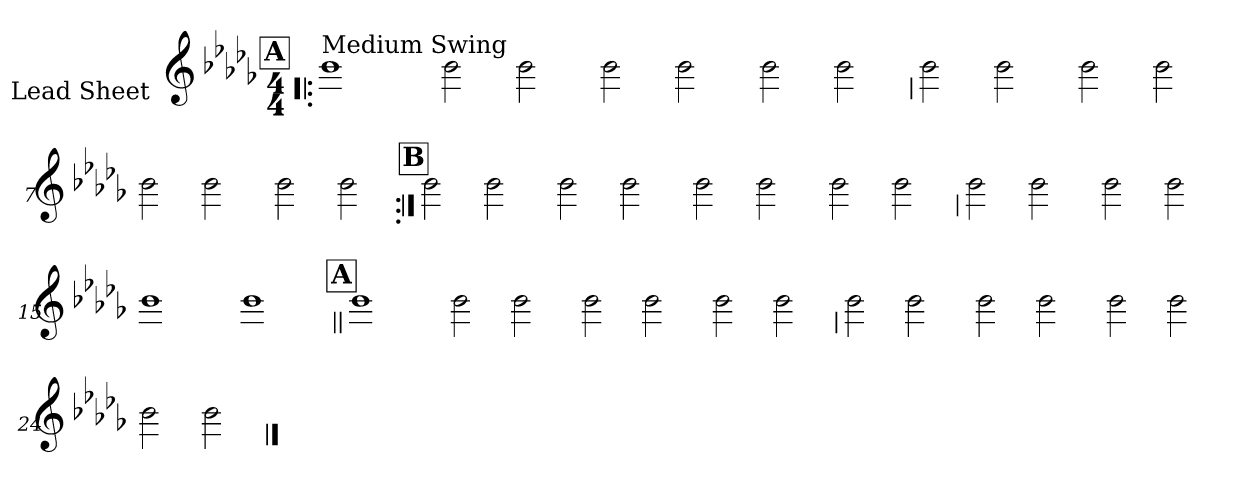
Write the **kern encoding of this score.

**kern
*part1
*staff1
*I"Lead Sheet
*stria0
*clefG2
*k[b-e-a-d-g-]
*b-:
*M4/4
!!LO:REH:place=s1:a:t=A
=1!|:
!LO:TX:a:t=Medium Swing
1b-
=2-
2b-
2b-
=3-
2b-
2b-
=4-
2b-
2b-
!!LO:LB:g=z
=5
2b-
2b-
=6-
2b-
2b-
=7-
2b-
2b-
=8-
2b-
2b-
!!LO:LB:g=z
!!LO:REH:place=s1:a:t=B
=9:|!
2b-
2b-
=10-
2b-
2b-
=11-
2b-
2b-
=12-
2b-
2b-
!!LO:LB:g=z
=13
2b-
2b-
=14-
2b-
2b-
=15-
1b-
=16-
1b-
!!LO:LB:g=z
!!LO:REH:place=s1:a:t=A
=17||
1b-
=18-
2b-
2b-
=19-
2b-
2b-
=20-
2b-
2b-
!!LO:LB:g=z
=21
2b-
2b-
=22-
2b-
2b-
=23-
2b-
2b-
=24-
2b-
2b-
==
*-
